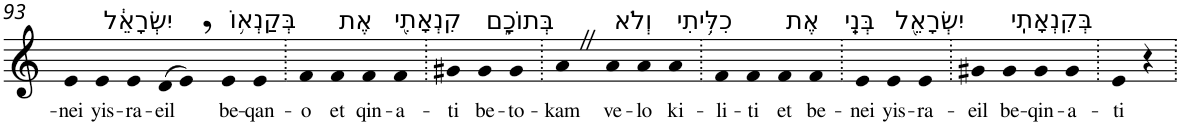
**kern	**text
*part1	*part1
*staff1	*staff1
*I"Piano	*
*I'Pno	*
!!LO:PB:g=z
*clefG2	*
*k[]	*
=93	=93
!	!LO:LY:b
4e	-nei
!LO:TX:a:t=יִשְׂרָאֵ֔ל	!
!	!LO:LY:b
4e	yis-
!	!LO:LY:b
4e	-ra-
!	!LO:LY:b
(>8d	-eil
8e,)	.
!LO:TX:a:t=בְּקַנְא֥וֹ	!
!	!LO:LY:b
4e	be-
!	!LO:LY:b
4e	-qan-
=94.	=94.
!	!LO:LY:b
4f	-o
!LO:TX:a:t=אֶת	!
!	!LO:LY:b
4f	et
!LO:TX:a:t=קִנְאָתִ֖י	!
!	!LO:LY:b
4f	qin-
!	!LO:LY:b
4f	-a-
=95.	=95.
!	!LO:LY:b
4g#X	-ti
!LO:TX:a:t=בְּתוֹכָ֑ם	!
!	!LO:LY:b
4g#	be-
!	!LO:LY:b
4g#	-to-
=96.	=96.
!	!LO:LY:b
4aZ	-kam
!LO:TX:a:t=וְלֹא	!
!	!LO:LY:b
4a	ve-
!	!LO:LY:b
4a	-lo
!LO:TX:a:t=כִלִּ֥יתִי	!
!	!LO:LY:b
4a	ki-
=97.	=97.
!	!LO:LY:b
4f	-li-
!	!LO:LY:b
4f	-ti
!LO:TX:a:t=אֶת	!
!	!LO:LY:b
4f	et
!LO:TX:a:t=בְּנֵֽי	!
!	!LO:LY:b
4f	be-
=98.	=98.
!	!LO:LY:b
4e	-nei
!LO:TX:a:t=יִשְׂרָאֵ֖ל	!
!	!LO:LY:b
4e	yis-
!	!LO:LY:b
4e	-ra-
=99.	=99.
!	!LO:LY:b
4g#X	-eil
!LO:TX:a:t=בְּקִנְאָתִֽי	!
!	!LO:LY:b
4g#	be-
!	!LO:LY:b
4g#	-qin-
!	!LO:LY:b
4g#	-a-
=100.	=100.
!	!LO:LY:b
4e	-ti
4r	.
=.	=.
*-	*-
